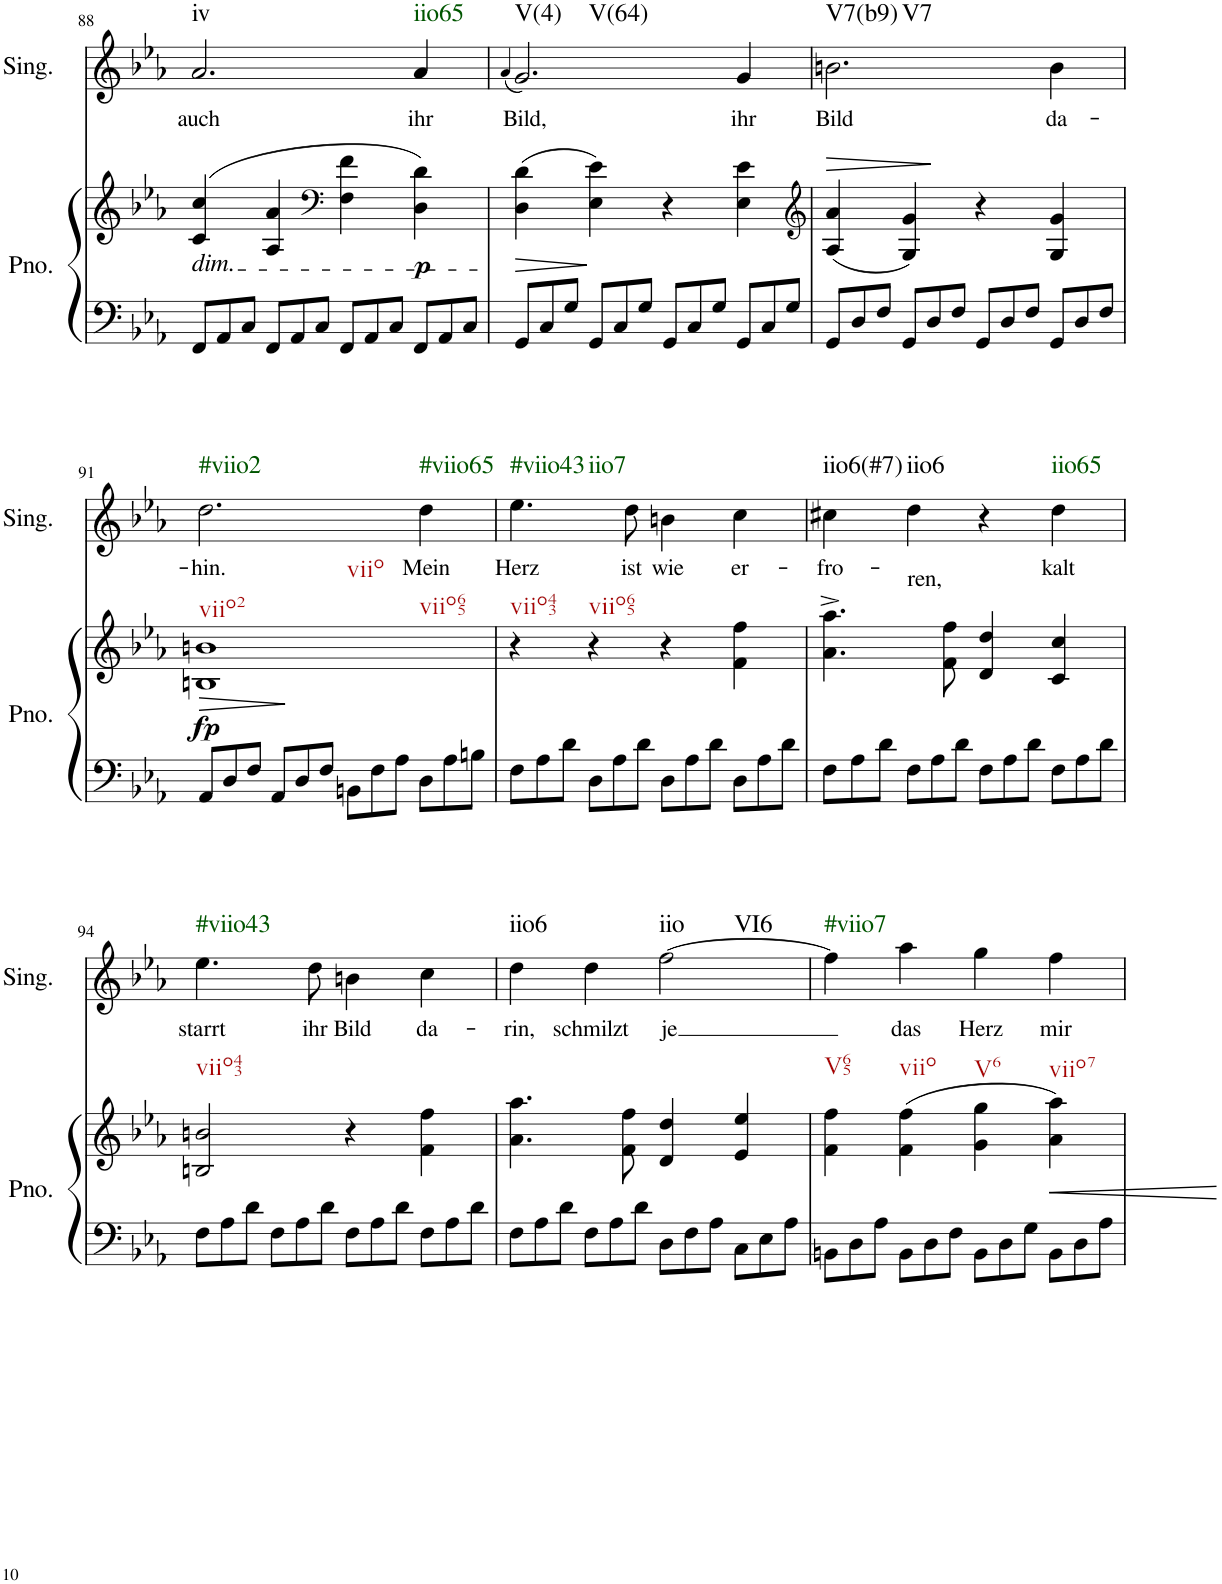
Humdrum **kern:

**kern	**kern	**dynam	**kern	**text	**harte
*part2	*part2	*part2	*part1	*part1	*part1
*staff3	*staff2	*staff2/3	*staff1	*staff1	*
*I"Pianoforte	*	*	*I"Singstimme	*	*
*I'Pno.	*	*	*I'Sing.	*	*
!!LO:PB:g=z
*clefF4	*clefG2	*	*clefG2	*	*
*k[b-e-a-]	*k[b-e-a-]	*	*k[b-e-a-]	*	*
*M4/4	*M4/4	*	*M4/4	*	*
*met(c)	*met(c)	*	*met(c)	*	*
*Xtuplet	*	*	*	*	*
=88	=88	=88	=88	=88	=88
!	!LO:TX:b:i:t=dim.	!	!	!	!
!	!	!	!	!LO:LY:b	!LO:H:kt=iv
12FF/L	(4c/ 4cc/	.	2.a-/	auch	N
12AA-/	.	.	.	.	.
12C/J	.	.	.	.	.
12FF/L	4A-/ 4a-/	.	.	.	.
12AA-/	.	.	.	.	.
12C/J	.	.	.	.	.
*	*clefF4	*	*	*	*
12FF/L	4F\ 4f\	.	.	.	.
12AA-/	.	.	.	.	.
12C/J	.	.	.	.	.
!	!	!LO:DY:b	!	!LO:LY:b	!LO:H:kt=iio65
12FF/L	4D\ 4d\)	p	4a-/	ihr	N
12AA-/	.	.	.	.	.
12C/J	.	.	.	.	.
=89	=89	=89	=89	=89	=89
.	.	.	(4qa-/	.	.
!	!	!LO:HP:b	!	!LO:LY:b	!LO:H:n=1:kt=V(4)
!	!	!	!	!	!LO:H:n=2:kt=V(64)
12GG/L	(4D\ 4d\	>	2.g/)	Bild,	N N
12C/	.	.	.	.	.
12G/J	.	.	.	.	.
12GG/L	4E-\ 4e-\)	]	.	.	.
12C/	.	.	.	.	.
12G/J	.	.	.	.	.
12GG/L	4r	.	.	.	.
12C/	.	.	.	.	.
12G/J	.	.	.	.	.
!	!	!	!	!LO:LY:b	!
12GG/L	4E-\ 4e-\	.	4g/	ihr	.
12C/	.	.	.	.	.
12G/J	.	.	.	.	.
=90	=90	=90	=90	=90	=90
*	*clefG2	*	*	*	*
!	!	!LO:HP:b	!	!LO:LY:b	!LO:H:n=1:kt=V7(b9)
!	!	!	!	!	!LO:H:n=2:kt=V7
12GG/L	(4A-/ 4a-/	>	2.bn\	Bild	N N
12D/	.	.	.	.	.
12F/J	.	.	.	.	.
12GG/L	4G/ 4g/)	.	.	.	.
12D/	.	.	.	.	.
12F/J	.	.	.	.	.
12GG/L	4r	.	.	.	.
12D/	.	.	.	.	.
12F/J	.	.	.	.	.
!	!	!	!	!LO:LY:b	!
12GG/L	4G/ 4g/	.	4b\	da-	.
12D/	.	.	.	.	.
12F/J	.	.	.	.	.
.	.	]	.	.	.
!!LO:LB:g=z
=91	=91	=91	=91	=91	=91
!	!	!LO:HP:b	!	!LO:LY:b	!
!	!	!LO:DY:n=1:a=2	!	!	!LO:H:kt=#viio2
12AA-/L	1Bn 1bn	> fp	2.dd\	-hin.	N
12D/	.	.	.	.	.
12F/J	.	.	.	.	.
12AA-/L	.	.	.	.	.
12D/	.	.	.	.	.
12F/J	.	.	.	.	.
12BBn\L	.	.	.	.	.
12F\	.	.	.	.	.
12A-\J	.	.	.	.	.
!	!	!	!	!LO:LY:b	!LO:H:kt=#viio65
12D\L	.	.	4dd\	Mein	N
12A-\	.	.	.	.	.
12Bn\J	.	.	.	.	.
.	.	]	.	.	.
=92	=92	=92	=92	=92	=92
!	!	!	!	!LO:LY:b	!LO:H:n=1:kt=#viio43
!	!	!	!	!	!LO:H:n=2:kt=iio7
12F\L	4r	.	4.ee-\	Herz	N N
12A-\	.	.	.	.	.
12d\J	.	.	.	.	.
12D\L	4r	.	.	.	.
12A-\	.	.	.	.	.
!	!	!	!	!LO:LY:b	!
.	.	.	8dd\	ist	.
12d\J	.	.	.	.	.
!	!	!	!	!LO:LY:b	!
12D\L	4r	.	4bn\	wie	.
12A-\	.	.	.	.	.
12d\J	.	.	.	.	.
!	!	!	!	!LO:LY:b	!
12D\L	4f\ 4ff\	.	4cc\	er-	.
12A-\	.	.	.	.	.
12d\J	.	.	.	.	.
=93	=93	=93	=93	=93	=93
!	!	!	!	!LO:LY:b	!LO:H:kt=iio6(#7)
12F\L	4.a-\^> 4.aa-\^>	.	4cc#X\	-fro-	N
12A-\	.	.	.	.	.
12d\J	.	.	.	.	.
!	!	!	!	!LO:LY:b	!LO:H:kt=iio6
12F\L	.	.	4dd\	-ren,	N
12A-\	.	.	.	.	.
.	8f\ 8ff\	.	.	.	.
12d\J	.	.	.	.	.
12F\L	4d/ 4dd/	.	4r	.	.
12A-\	.	.	.	.	.
12d\J	.	.	.	.	.
!	!	!	!	!LO:LY:b	!LO:H:kt=iio65
12F\L	4c/ 4cc/	.	4dd\	kalt	N
12A-\	.	.	.	.	.
12d\J	.	.	.	.	.
!!LO:LB:g=z
=94	=94	=94	=94	=94	=94
!	!	!	!	!LO:LY:b	!LO:H:kt=#viio43
12F\L	2Bn/ 2bn/	.	4.ee-\	starrt	N
12A-\	.	.	.	.	.
12d\J	.	.	.	.	.
12F\L	.	.	.	.	.
12A-\	.	.	.	.	.
!	!	!	!	!LO:LY:b	!
.	.	.	8dd\	ihr	.
12d\J	.	.	.	.	.
!	!	!	!	!LO:LY:b	!
12F\L	4r	.	4bn\	Bild	.
12A-\	.	.	.	.	.
12d\J	.	.	.	.	.
!	!	!	!	!LO:LY:b	!
12F\L	4f\ 4ff\	.	4cc\	da-	.
12A-\	.	.	.	.	.
12d\J	.	.	.	.	.
=95	=95	=95	=95	=95	=95
!	!	!	!	!LO:LY:b	!LO:H:kt=iio6
12F\L	4.a-\ 4.aa-\	.	4dd\	-rin,	N
12A-\	.	.	.	.	.
12d\J	.	.	.	.	.
!	!	!	!	!LO:LY:b	!
12F\L	.	.	4dd\	schmilzt	.
12A-\	.	.	.	.	.
.	8f\ 8ff\	.	.	.	.
12d\J	.	.	.	.	.
!	!	!	!	!LO:LY:b	!LO:H:n=1:kt=iio
!	!	!	!	!	!LO:H:n=2:kt=VI6
12D\L	4d/ 4dd/	.	[2ff\	je	N N
12F\	.	.	.	.	.
12A-\J	.	.	.	.	.
12C\L	4e-/ 4ee-/	.	.	.	.
12E-\	.	.	.	.	.
12A-\J	.	.	.	.	.
=96	=96	=96	=96	=96	=96
!	!	!	!	!	!LO:H:kt=#viio7
12BBn\L	4f\ 4ff\	.	4ff\]	.	N
12D\	.	.	.	.	.
12A-\J	.	.	.	.	.
!	!	!	!	!LO:LY:b	!
12BB\L	(4f\ 4ff\	.	4aa-\	das	.
12D\	.	.	.	.	.
12F\J	.	.	.	.	.
!	!	!	!	!LO:LY:b	!
12BB\L	4g\ 4gg\	.	4gg\	Herz	.
12D\	.	.	.	.	.
12G\J	.	.	.	.	.
!	!	!LO:HP:b	!	!LO:LY:b	!
12BB\L	4a-\ 4aa-\)	<	4ff\	mir	.
12D\	.	.	.	.	.
12A-\J	.	.	.	.	.
.	.	[	.	.	.
=	=	=	=	=	=
*-	*-	*-	*-	*-	*-
